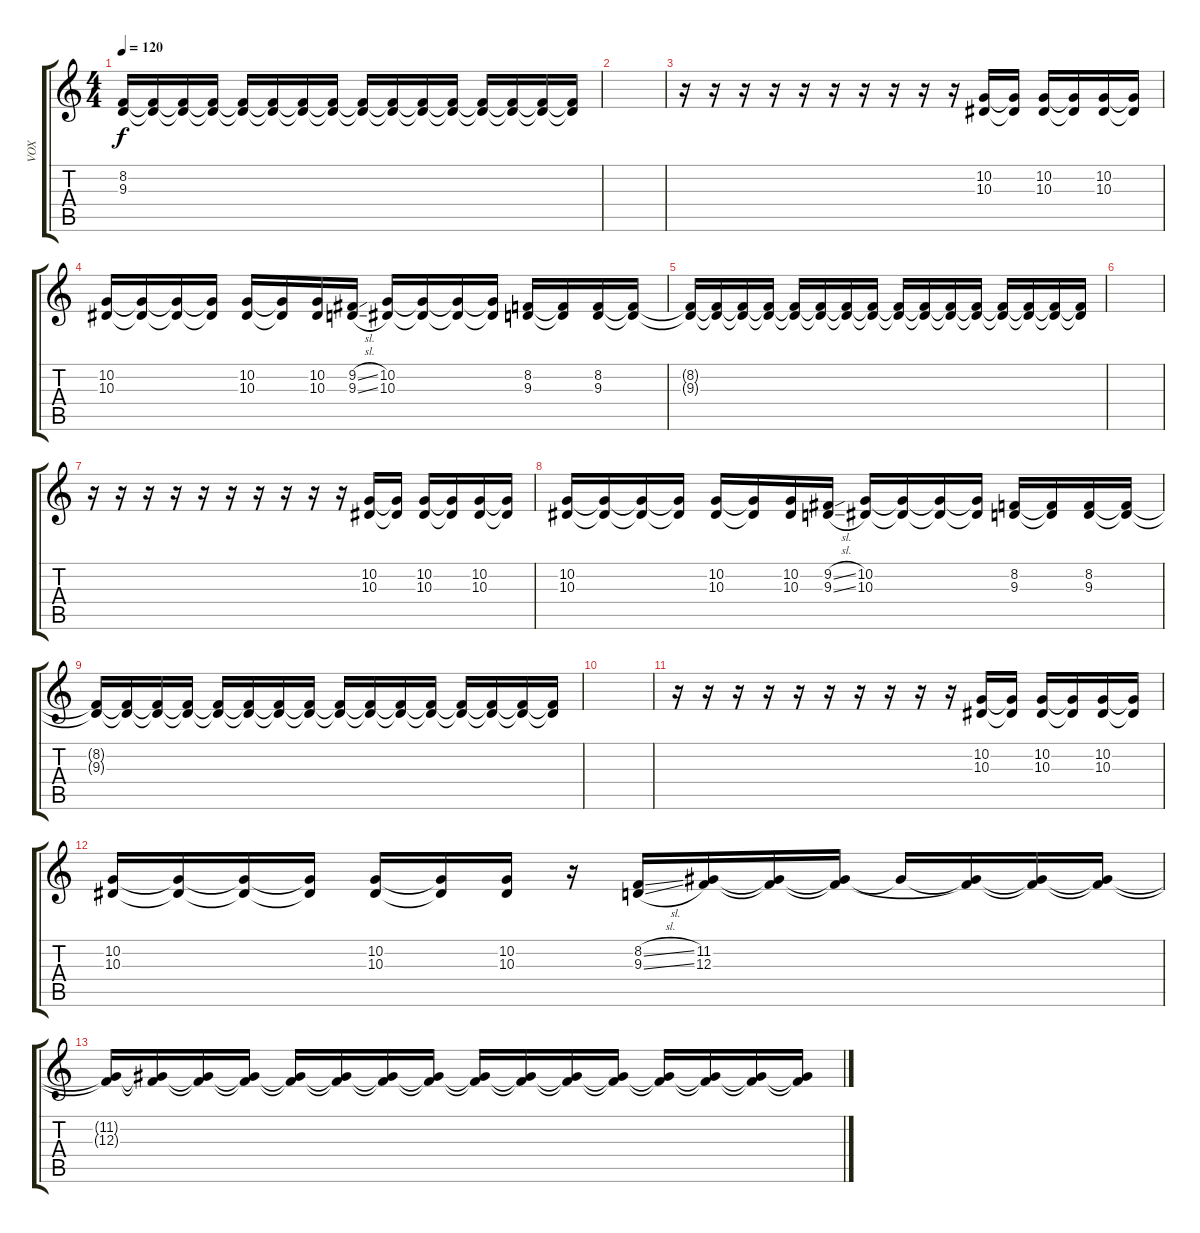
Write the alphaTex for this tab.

\track ("VOX" "VOX") {instrument synthvoice}
\staff {score tabs}
\tuning (D4 A3 F3 C3 G2 C2) {hide}
\ts (4 4)
\tempo 120
\clef g2
\ks c
(8.2{t} 9.3{t}).16{dy f} (8.2{t} 9.3{t}).16 (8.2{t} 9.3{t}).16 (8.2{t} 9.3{t}).16 (8.2{t} 9.3{t}).16 (8.2{t} 9.3{t}).16 (8.2{t} 9.3{t}).16 (8.2{t} 9.3{t}).16 (8.2{t} 9.3{t}).16 (8.2{t} 9.3{t}).16 (8.2{t} 9.3{t}).16 (8.2{t} 9.3{t}).16 (8.2{t} 9.3{t}).16 (8.2{t} 9.3{t}).16 (8.2{t} 9.3{t}).16 (8.2{t} 9.3{t}).16 |
|
r.16 r.16 r.16 r.16 r.16 r.16 r.16 r.16 r.16 r.16 (10.2 10.3).16 (10.2{t} 10.3{t}).16 (10.2 10.3).16 (10.2{t} 10.3{t}).16 (10.2 10.3).16 (10.2{t} 10.3{t}).16 |
(10.2 10.3).16 (10.2{t} 10.3{t}).16 (10.2{t} 10.3{t}).16 (10.2{t} 10.3{t}).16 (10.2 10.3).16 (10.2{t} 10.3{t}).16 (10.2 10.3).16 (9.2{sl} 9.3{sl}).16 (10.2 10.3).16 (10.2{t} 10.3{t}).16 (10.2{t} 10.3{t}).16 (10.2{t} 10.3{t}).16 (8.2 9.3).16 (8.2{t} 9.3{t}).16 (8.2 9.3).16 (8.2{t} 9.3{t}).16 |
(8.2{t} 9.3{t}).16 (8.2{t} 9.3{t}).16 (8.2{t} 9.3{t}).16 (8.2{t} 9.3{t}).16 (8.2{t} 9.3{t}).16 (8.2{t} 9.3{t}).16 (8.2{t} 9.3{t}).16 (8.2{t} 9.3{t}).16 (8.2{t} 9.3{t}).16 (8.2{t} 9.3{t}).16 (8.2{t} 9.3{t}).16 (8.2{t} 9.3{t}).16 (8.2{t} 9.3{t}).16 (8.2{t} 9.3{t}).16 (8.2{t} 9.3{t}).16 (8.2{t} 9.3{t}).16 |
|
r.16 r.16 r.16 r.16 r.16 r.16 r.16 r.16 r.16 r.16 (10.2 10.3).16 (10.2{t} 10.3{t}).16 (10.2 10.3).16 (10.2{t} 10.3{t}).16 (10.2 10.3).16 (10.2{t} 10.3{t}).16 |
(10.2 10.3).16 (10.2{t} 10.3{t}).16 (10.2{t} 10.3{t}).16 (10.2{t} 10.3{t}).16 (10.2 10.3).16 (10.2{t} 10.3{t}).16 (10.2 10.3).16 (9.2{sl} 9.3{sl}).16 (10.2 10.3).16 (10.2{t} 10.3{t}).16 (10.2{t} 10.3{t}).16 (10.2{t} 10.3{t}).16 (8.2 9.3).16 (8.2{t} 9.3{t}).16 (8.2 9.3).16 (8.2{t} 9.3{t}).16 |
(8.2{t} 9.3{t}).16 (8.2{t} 9.3{t}).16 (8.2{t} 9.3{t}).16 (8.2{t} 9.3{t}).16 (8.2{t} 9.3{t}).16 (8.2{t} 9.3{t}).16 (8.2{t} 9.3{t}).16 (8.2{t} 9.3{t}).16 (8.2{t} 9.3{t}).16 (8.2{t} 9.3{t}).16 (8.2{t} 9.3{t}).16 (8.2{t} 9.3{t}).16 (8.2{t} 9.3{t}).16 (8.2{t} 9.3{t}).16 (8.2{t} 9.3{t}).16 (8.2{t} 9.3{t}).16 |
|
r.16 r.16 r.16 r.16 r.16 r.16 r.16 r.16 r.16 r.16 (10.2 10.3).16 (10.2{t} 10.3{t}).16 (10.2 10.3).16 (10.2{t} 10.3{t}).16 (10.2 10.3).16 (10.2{t} 10.3{t}).16 |
(10.2 10.3).16 (10.2{t} 10.3{t}).16 (10.2{t} 10.3{t}).16 (10.2{t} 10.3{t}).16 (10.2 10.3).16 (10.2{t} 10.3{t}).16 (10.2 10.3).16 r.16 (8.2{sl} 9.3{sl}).16 (11.2 12.3).16 (11.2{t} 12.3{t}).16 (11.2{t} 12.3{t}).16 11.2{t}.16 (11.2{t} 12.3{t}).16 (11.2{t} 12.3{t}).16 (11.2{t} 12.3{t}).16 |
(11.2{t} 12.3{t}).16 (11.2{t} 12.3{t}).16 (11.2{t} 12.3{t}).16 (11.2{t} 12.3{t}).16 (11.2{t} 12.3{t}).16 (11.2{t} 12.3{t}).16 (11.2{t} 12.3{t}).16 (11.2{t} 12.3{t}).16 (11.2{t} 12.3{t}).16 (11.2{t} 12.3{t}).16 (11.2{t} 12.3{t}).16 (11.2{t} 12.3{t}).16 (11.2{t} 12.3{t}).16 (11.2{t} 12.3{t}).16 (11.2{t} 12.3{t}).16 (11.2{t} 12.3{t}).16
